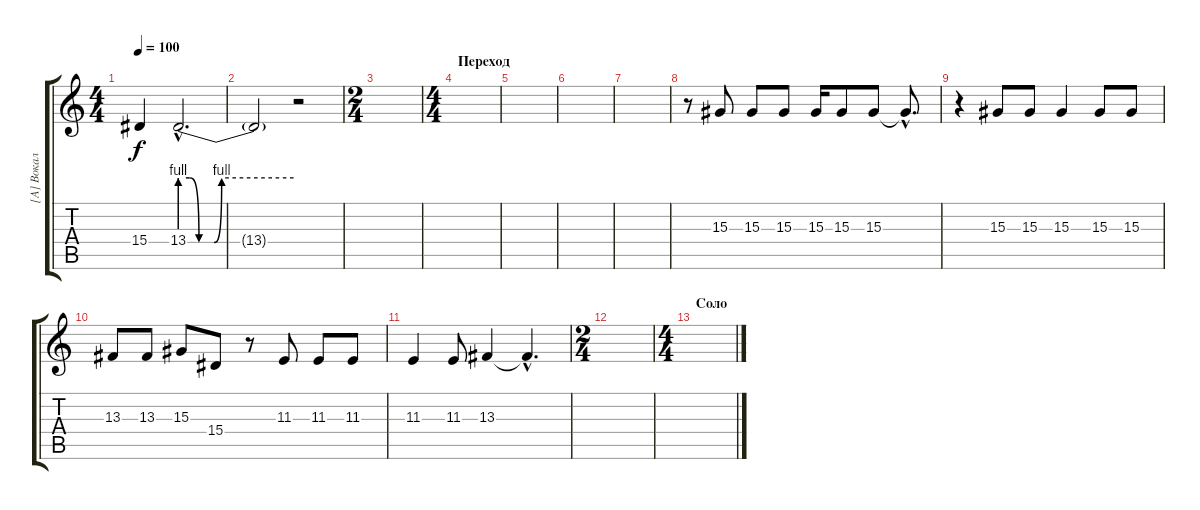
\track ("[A] Вокал [Denver]" "[A] Вокал ") {instrument choiraahs}
\staff {score tabs}
\tuning (D4 A3 F3 C3 G2 D2) {hide}
\ts (4 4)
\tempo 100
\clef g2
\ks c
15.4{t}.4{dy f} 13.4{be (custom 0 4 5 4 10 0 18 0 22 4 60 4) hac}.2{d} |
13.4{t}.2 r.2 |
\ts (2 4)
|
\ts (4 4)
\section ("" "Переход")
|
|
|
|
r.8 15.3.8 15.3.8 15.3.8 15.3.16 15.3.8 15.3.8 15.3{hac t}.8{d} |
r.4 15.3.8 15.3.8 15.3.4 15.3.8 15.3.8 |
13.3.8 13.3.8 15.3.8 15.4.8 r.8 11.3.8 11.3.8 11.3.8 |
11.3.4 11.3.8 13.3.4 13.3{hac t}.4{d} |
\ts (2 4)
|
\ts (4 4)
\section ("" "Соло")
